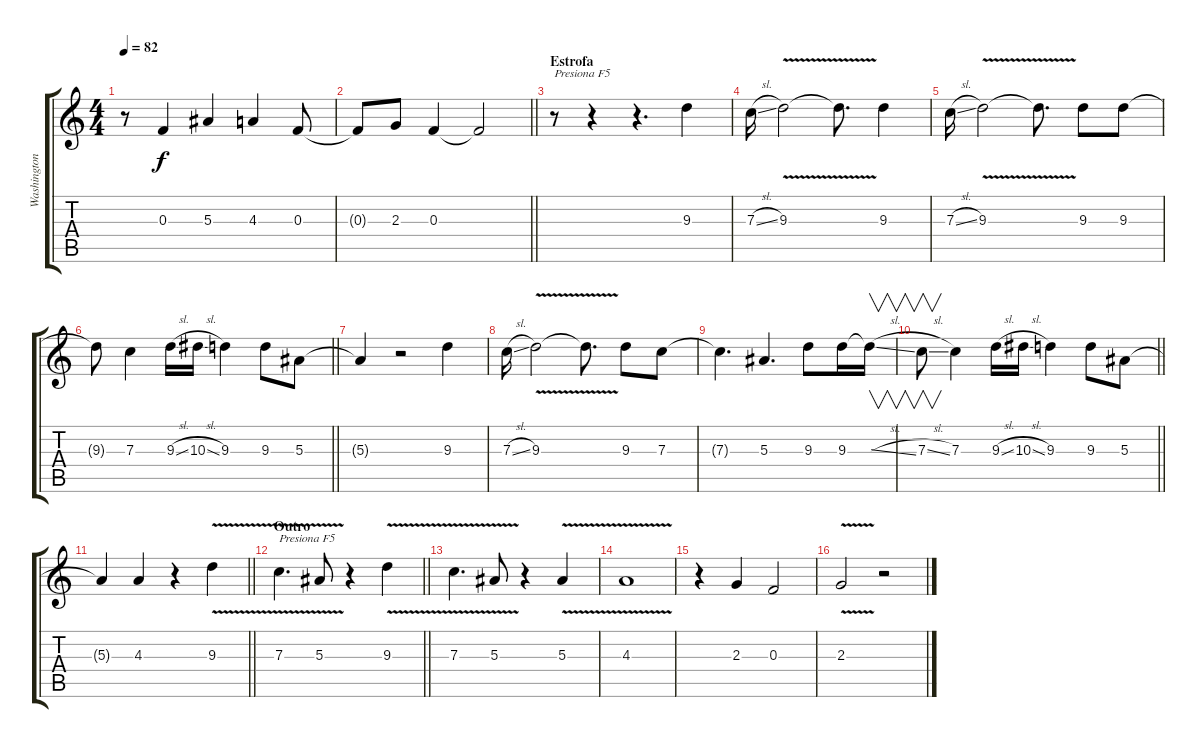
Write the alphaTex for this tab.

\track ("Washington" "Washington") {instrument distortionguitar}
\staff {score tabs}
\tuning (D4 A3 F3 C3 G2 D2) {hide}
\ts (4 4)
\tempo 82
\clef g2
\ks c
r.8{dy f} 0.3.4 5.3.4 4.3.4 0.3.8 |
\barLineRight lightlight
0.3{t}.8 2.3.8 0.3.4 0.3{t}.2 |
\section ("" "Estrofa")
r.8{txt "Presiona F5"} r.4 r.4{d} 9.3.4 |
7.3{sl}.16 9.3{v}.2 9.3{t}.8{d} 9.3.4 |
7.3{sl}.16 9.3{v}.2 9.3{t}.8{d} 9.3.8 9.3.8 |
\barLineRight lightlight
9.3{t}.8 7.3.4 9.3{sl}.16 10.3{sl}.16 9.3.4 9.3.8 5.3.8 |
5.3{t}.4 r.2 9.3.4 |
7.3{sl}.16 9.3{v}.2 9.3{t}.8{d} 9.3.8 7.3.8 |
7.3{t}.4{d} 5.3.4{d} 9.3.8 9.3.16 9.3{sl t}.16{v} |
\barLineRight lightlight
7.3{sl}.8{v} 7.3.4 9.3{sl}.16 10.3{sl}.16 9.3.4 9.3.8 5.3.8 |
\barLineRight lightlight
5.3{t}.4 4.3.4 r.4 9.3{v}.4 |
\section ("" "Outro")
\barLineRight lightlight
7.3{v}.4{d txt "Presiona F5"} 5.3{v}.8 r.4 9.3{v}.4 |
7.3{v}.4{d} 5.3{v}.8 r.4 5.3{v}.4 |
4.3{v}.1 |
r.4 2.3.4 0.3.2 |
2.3{v}.2 r.2
